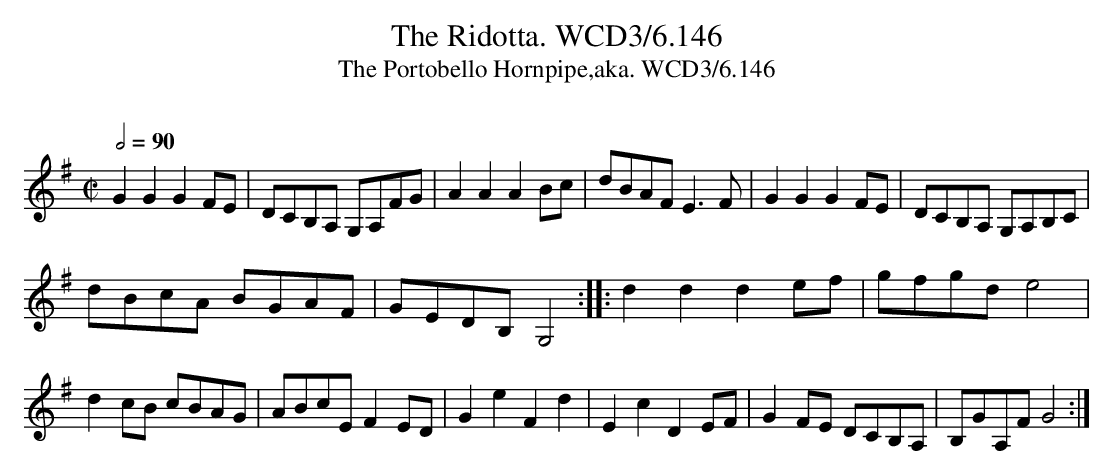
X:1
T:Ridotta. WCD3/6.146, The
T:Portobello Hornpipe,aka. WCD3/6.146, The
O:
M:C|
L:1/8
Q:1/2=90
K:G
G2G2G2 FE|DCB,A, G,A,FG|A2A2A2 Bc|dBAF E3 F|G2G2G2 FE|DCB,A, G,A,B,C|
dBcA BGAF|GEDB, G,4::d2d2d2 ef|gfgd e4|
d2 cB cBAG|ABcE F2 ED|G2e2F2d2|E2c2D2 EF|G2 FE DCB,A,|B,GA,F G4:|
